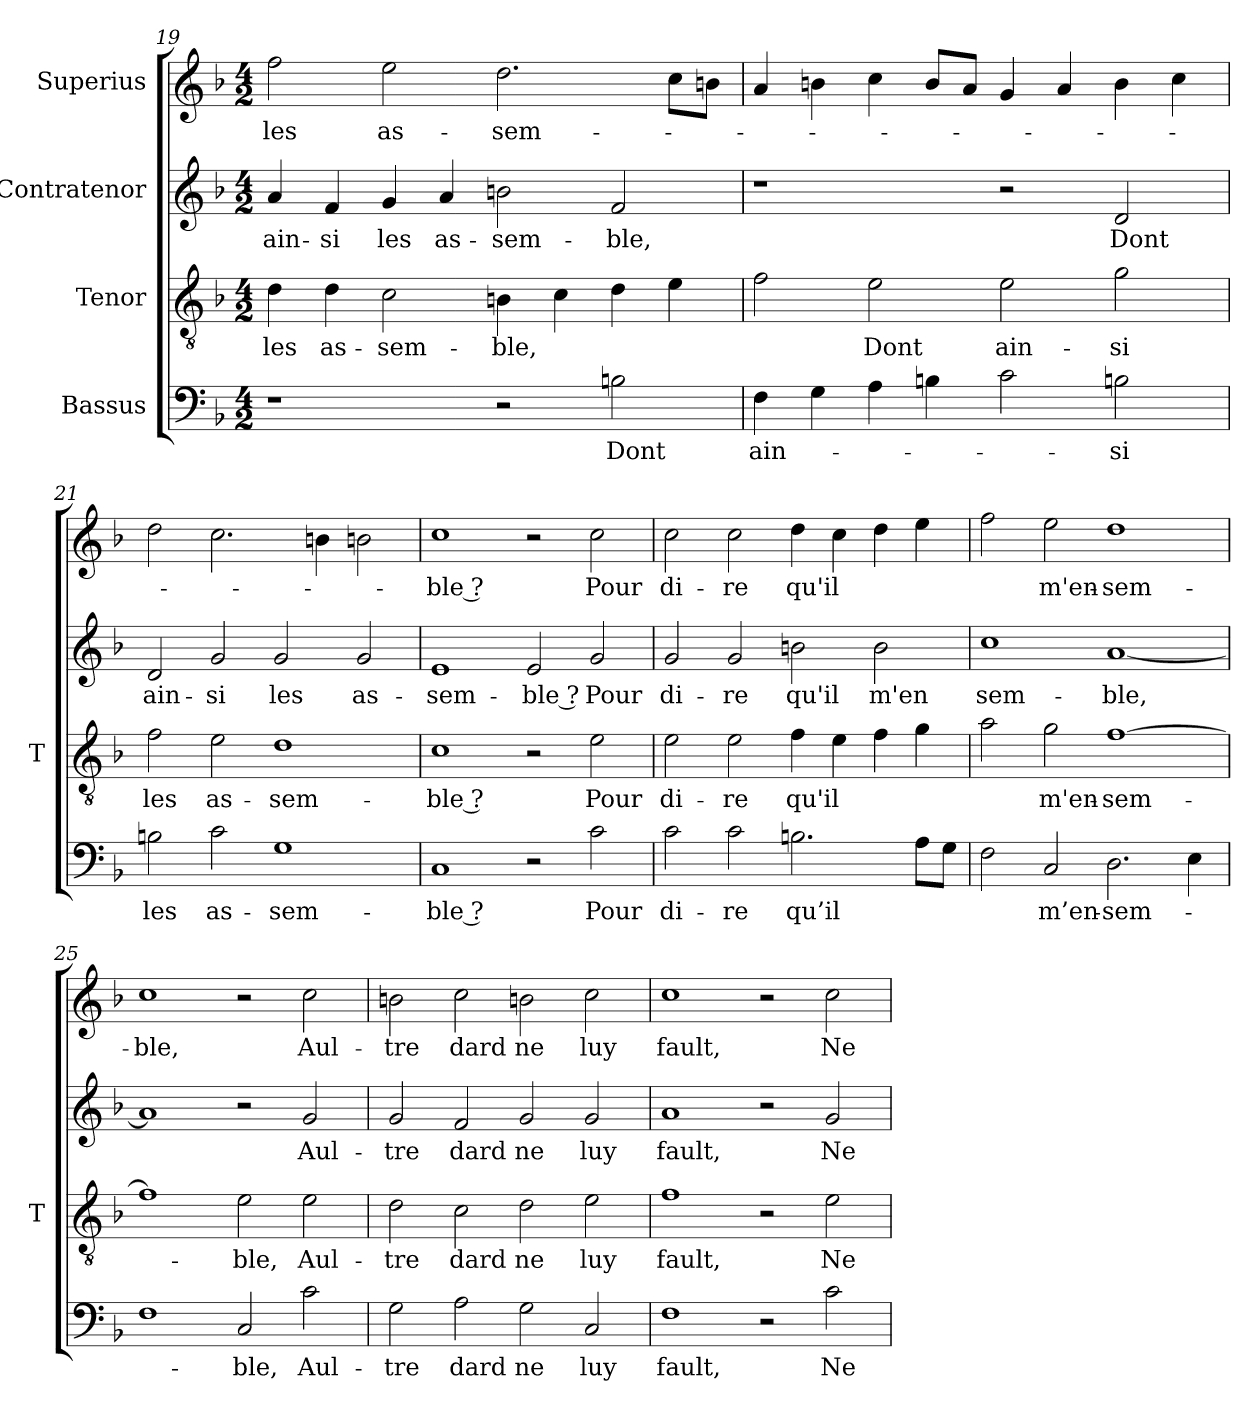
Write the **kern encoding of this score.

**kern	**text	**kern	**text	**kern	**text	**kern	**text
*part4	*part4	*part3	*part3	*part2	*part2	*part1	*part1
*staff4	*staff4	*staff3	*staff3	*staff2	*staff2	*staff1	*staff1
*I"Bassus	*	*I"Tenor	*	*I"Contratenor	*	*I"Superius	*
*	*	*I'T	*	*	*	*	*
*clefF4	*	*clefGv2	*	*clefG2	*	*clefG2	*
*k[b-]	*	*k[b-]	*	*k[b-]	*	*k[b-]	*
*M4/2	*	*M4/2	*	*M4/2	*	*M4/2	*
=19	=19	=19	=19	=19	=19	=19	=19
1r	.	4d	-les	4a	ain-	2ff	-les
.	.	4d	as-	4f	-si	.	.
.	.	2c	sem-	4g	-les	2ee	as-
.	.	.	.	4a	as-	.	.
2r	.	4Bn	-ble,	2bn	sem-	2.dd	sem-
.	.	4c	.	.	.	.	.
2Bn	-Dont	4d	.	2f	-ble,	.	.
.	.	4e	.	.	.	8ccL	.
.	.	.	.	.	.	8bJ	.
=20	=20	=20	=20	=20	=20	=20	=20
4F	ain-	2f	.	1r	.	4a	.
4G	.	.	.	.	.	4b	.
4A	.	2e	-Dont	.	.	4cc	.
4Bn	.	.	.	.	.	8bL	.
.	.	.	.	.	.	8aJ	.
2c	.	2e	ain-	2r	.	4g	.
.	.	.	.	.	.	4a	.
2Bn	-si	2g	-si	2d	-Dont	4b	.
.	.	.	.	.	.	4cc	.
=21	=21	=21	=21	=21	=21	=21	=21
2Bn	-les	2f	-les	2d	ain-	2dd	.
2c	as-	2e	as-	2g	-si	2.cc	.
1G	sem-	1d	sem-	2g	-les	.	.
.	.	.	.	.	.	4bn	.
.	.	.	.	2g	as-	2bn	.
=22	=22	=22	=22	=22	=22	=22	=22
1C	-ble ?	1c	-ble ?	1e	sem-	1cc	-ble ?
2r	.	2r	.	2e	-ble ?	2r	.
2c	-Pour	2e	-Pour	2g	-Pour	2cc	-Pour
=23	=23	=23	=23	=23	=23	=23	=23
2c	di-	2e	di-	2g	di-	2cc	di-
2c	-re	2e	-re	2g	-re	2cc	-re
2.Bn	-qu’il	4f	-qu'il	2bn	-qu'il	4dd	-qu'il
.	.	4e	.	.	.	4cc	.
.	.	4f	.	2b	-m'en	4dd	.
8AL	.	4g	.	.	.	4ee	.
8GJ	.	.	.	.	.	.	.
=24	=24	=24	=24	=24	=24	=24	=24
2F	.	2a	.	1cc	sem-	2ff	.
2C	m’en-	2g	m'en-	.	.	2ee	m'en-
2.D	sem-	[1f	sem-	[1a	-ble,	1dd	sem-
4E	.	.	.	.	.	.	.
=25	=25	=25	=25	=25	=25	=25	=25
1F	.	1f]	.	1a]	.	1cc	-ble,
2C	-ble,	2e	-ble,	2r	.	2r	.
2c	Aul-	2e	Aul-	2g	Aul-	2cc	Aul-
=26	=26	=26	=26	=26	=26	=26	=26
2G	-tre	2d	-tre	2g	-tre	2bn	-tre
2A	-dard	2c	-dard	2f	-dard	2cc	-dard
2G	-ne	2d	-ne	2g	-ne	2bn	-ne
2C	-luy	2e	-luy	2g	-luy	2cc	-luy
=27	=27	=27	=27	=27	=27	=27	=27
1F	-fault,	1f	-fault,	1a	-fault,	1cc	-fault,
2r	.	2r	.	2r	.	2r	.
2c	-Ne	2e	-Ne	2g	-Ne	2cc	-Ne
=	=	=	=	=	=	=	=
*-	*-	*-	*-	*-	*-	*-	*-
